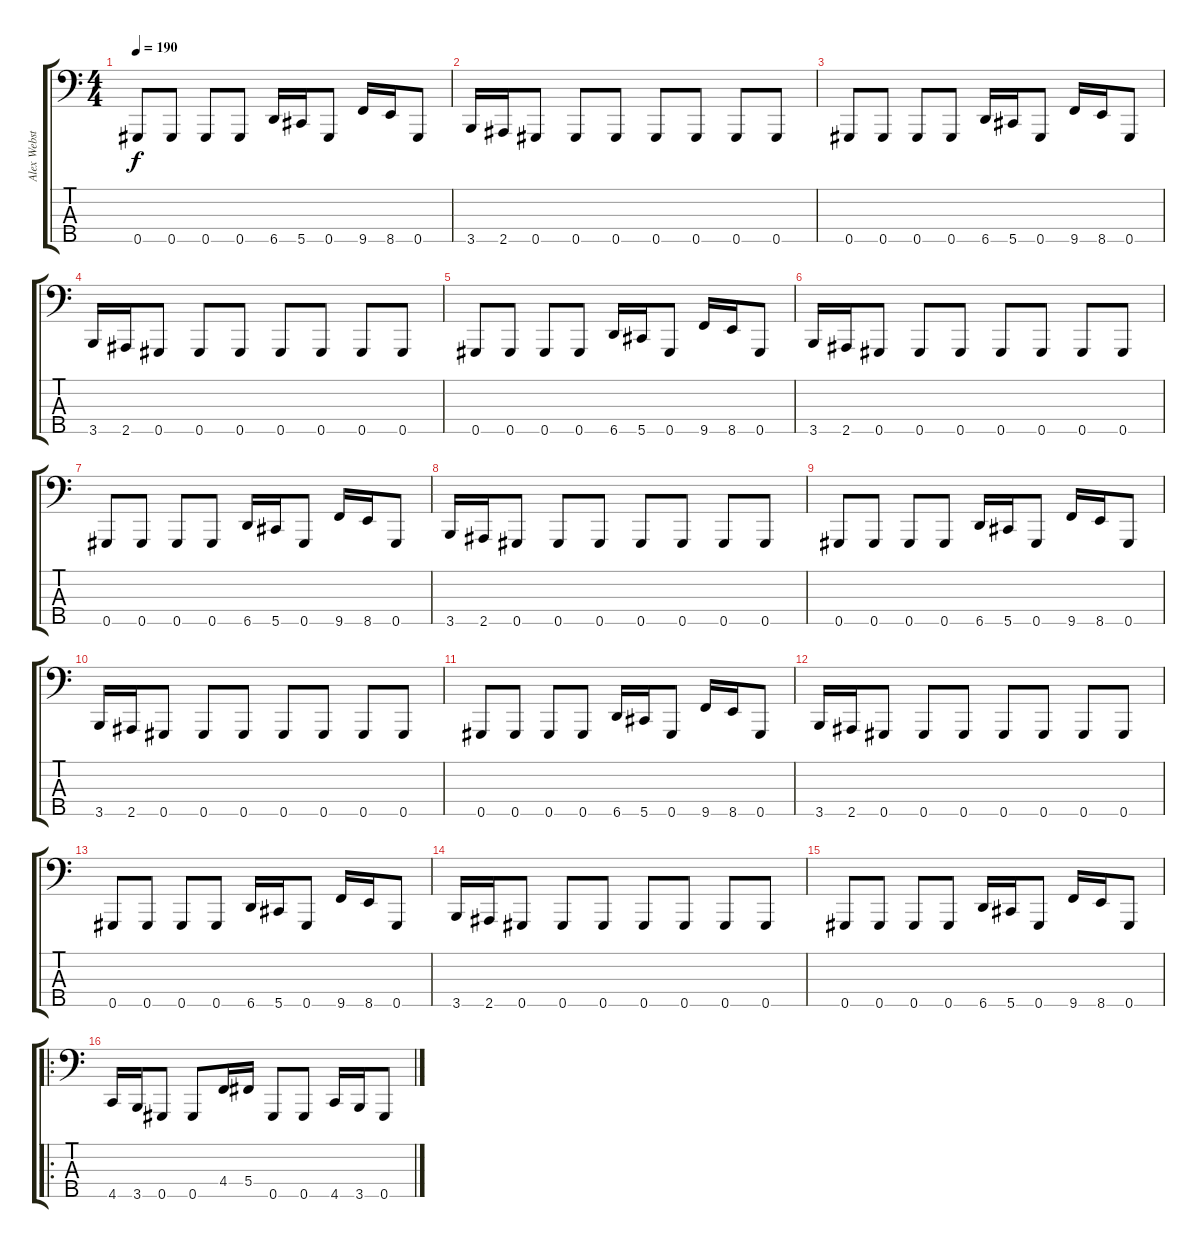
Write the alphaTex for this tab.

\track ("Alex Webster" "Alex Webst") {instrument electricbassfinger}
\staff {score tabs}
\tuning (E2 B1 Gb1 Db1 Ab0) {hide}
\ts (4 4)
\tempo 190
\clef f4
\ks c
0.5.8{dy f} 0.5.8 0.5.8 0.5.8 6.5.16 5.5.16 0.5.8 9.5.16 8.5.16 0.5.8 |
3.5.16 2.5.16 0.5.8 0.5.8 0.5.8 0.5.8 0.5.8 0.5.8 0.5.8 |
0.5.8 0.5.8 0.5.8 0.5.8 6.5.16 5.5.16 0.5.8 9.5.16 8.5.16 0.5.8 |
3.5.16 2.5.16 0.5.8 0.5.8 0.5.8 0.5.8 0.5.8 0.5.8 0.5.8 |
0.5.8 0.5.8 0.5.8 0.5.8 6.5.16 5.5.16 0.5.8 9.5.16 8.5.16 0.5.8 |
3.5.16 2.5.16 0.5.8 0.5.8 0.5.8 0.5.8 0.5.8 0.5.8 0.5.8 |
0.5.8 0.5.8 0.5.8 0.5.8 6.5.16 5.5.16 0.5.8 9.5.16 8.5.16 0.5.8 |
3.5.16 2.5.16 0.5.8 0.5.8 0.5.8 0.5.8 0.5.8 0.5.8 0.5.8 |
0.5.8 0.5.8 0.5.8 0.5.8 6.5.16 5.5.16 0.5.8 9.5.16 8.5.16 0.5.8 |
3.5.16 2.5.16 0.5.8 0.5.8 0.5.8 0.5.8 0.5.8 0.5.8 0.5.8 |
0.5.8 0.5.8 0.5.8 0.5.8 6.5.16 5.5.16 0.5.8 9.5.16 8.5.16 0.5.8 |
3.5.16 2.5.16 0.5.8 0.5.8 0.5.8 0.5.8 0.5.8 0.5.8 0.5.8 |
0.5.8 0.5.8 0.5.8 0.5.8 6.5.16 5.5.16 0.5.8 9.5.16 8.5.16 0.5.8 |
3.5.16 2.5.16 0.5.8 0.5.8 0.5.8 0.5.8 0.5.8 0.5.8 0.5.8 |
0.5.8 0.5.8 0.5.8 0.5.8 6.5.16 5.5.16 0.5.8 9.5.16 8.5.16 0.5.8 |
\ro
4.5.16 3.5.16 0.5.8 0.5.8 4.4.16 5.4.16 0.5.8 0.5.8 4.5.16 3.5.16 0.5.8
